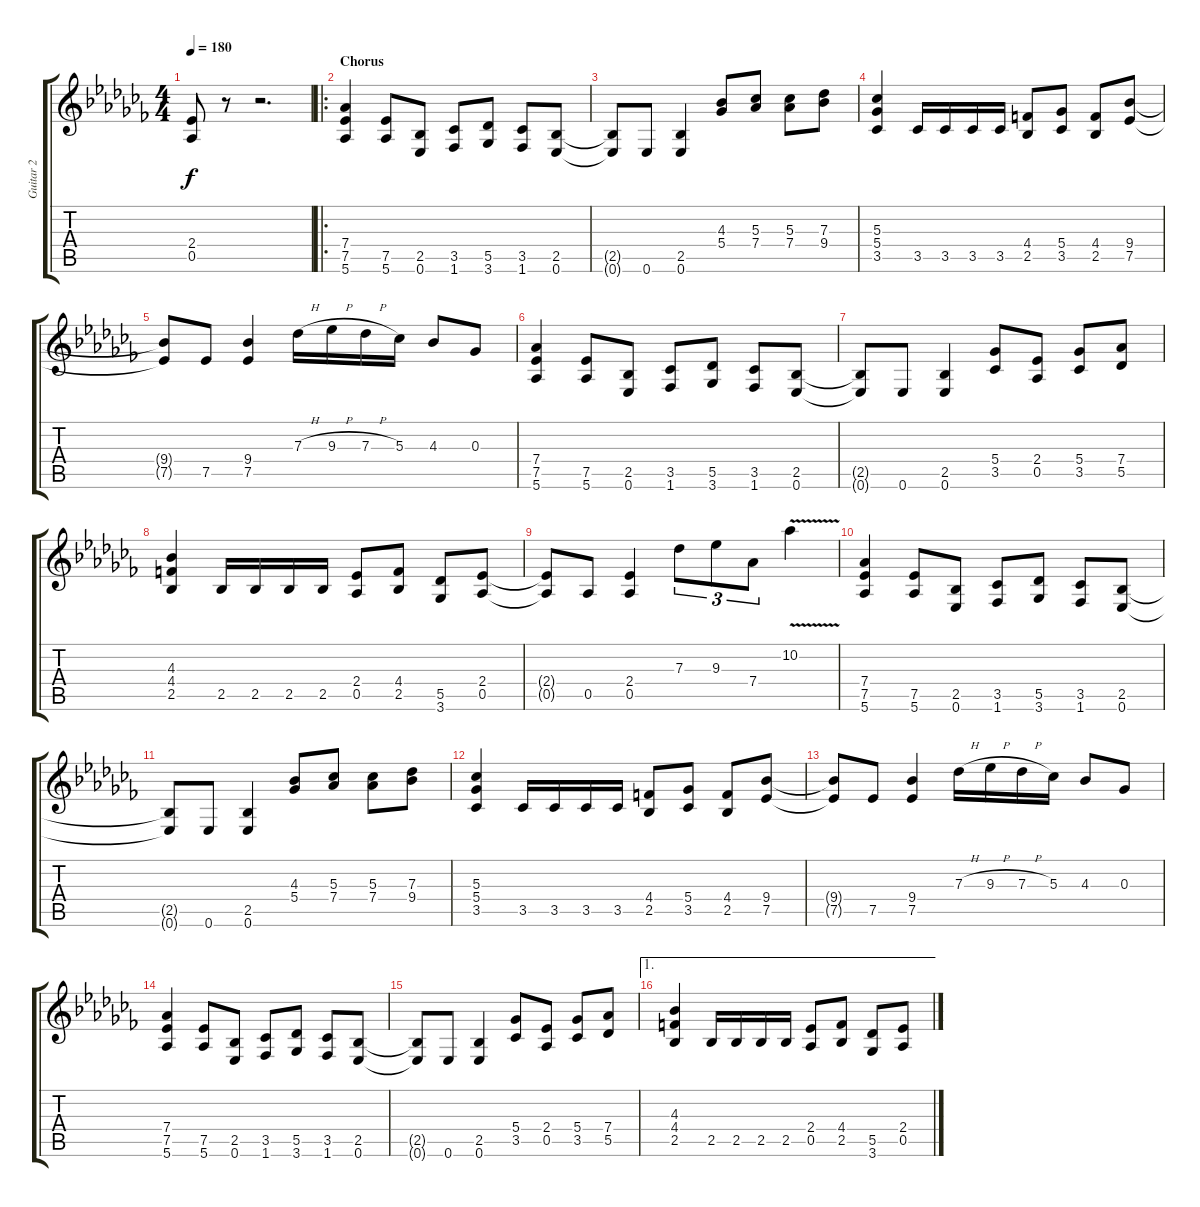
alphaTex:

\track ("Guitar 2" "Guitar 2") {instrument distortionguitar}
\staff {score tabs}
\tuning (Eb4 Bb3 Gb3 Db3 Ab2 Eb2) {hide}
\ts (4 4)
\tempo 180
\clef g2
\ks abminor
(2.4 0.5).8{dy f} r.8 r.2{d} |
\ro
\section ("" "Chorus")
(7.4 7.5 5.6).4 (7.5 5.6).8 (2.5 0.6).8 (3.5 1.6).8 (5.5 3.6).8 (3.5 1.6).8 (2.5 0.6).8 |
(2.5{t} 0.6{t}).8 0.6.8 (2.5 0.6).4 (4.3 5.4).8 (5.3 7.4).8 (5.3 7.4).8 (7.3 9.4).8 |
(5.3 5.4 3.5).4 3.5.16 3.5.16 3.5.16 3.5.16 (4.4 2.5).8 (5.4 3.5).8 (4.4 2.5).8 (9.4 7.5).8 |
(9.4{t} 7.5{t}).8 7.5.8 (9.4 7.5).4 7.3{h}.16 9.3{h}.16 7.3{h}.16 5.3.16 4.3.8 0.3.8 |
(7.4 7.5 5.6).4 (7.5 5.6).8 (2.5 0.6).8 (3.5 1.6).8 (5.5 3.6).8 (3.5 1.6).8 (2.5 0.6).8 |
(2.5{t} 0.6{t}).8 0.6.8 (2.5 0.6).4 (5.4 3.5).8 (2.4 0.5).8 (5.4 3.5).8 (7.4 5.5).8 |
(4.3 4.4 2.5).4 2.5.16 2.5.16 2.5.16 2.5.16 (2.4 0.5).8 (4.4 2.5).8 (5.5 3.6).8 (2.4 0.5).8 |
(2.4{t} 0.5{t}).8 0.5.8 (2.4 0.5).4 7.3.8{tu (3 2)} 9.3.8{tu (3 2)} 7.4.8{tu (3 2)} 10.2{v}.4 |
(7.4 7.5 5.6).4 (7.5 5.6).8 (2.5 0.6).8 (3.5 1.6).8 (5.5 3.6).8 (3.5 1.6).8 (2.5 0.6).8 |
(2.5{t} 0.6{t}).8 0.6.8 (2.5 0.6).4 (4.3 5.4).8 (5.3 7.4).8 (5.3 7.4).8 (7.3 9.4).8 |
(5.3 5.4 3.5).4 3.5.16 3.5.16 3.5.16 3.5.16 (4.4 2.5).8 (5.4 3.5).8 (4.4 2.5).8 (9.4 7.5).8 |
(9.4{t} 7.5{t}).8 7.5.8 (9.4 7.5).4 7.3{h}.16 9.3{h}.16 7.3{h}.16 5.3.16 4.3.8 0.3.8 |
(7.4 7.5 5.6).4 (7.5 5.6).8 (2.5 0.6).8 (3.5 1.6).8 (5.5 3.6).8 (3.5 1.6).8 (2.5 0.6).8 |
(2.5{t} 0.6{t}).8 0.6.8 (2.5 0.6).4 (5.4 3.5).8 (2.4 0.5).8 (5.4 3.5).8 (7.4 5.5).8 |
\ae 1
(4.3 4.4 2.5).4 2.5.16 2.5.16 2.5.16 2.5.16 (2.4 0.5).8 (4.4 2.5).8 (5.5 3.6).8 (2.4 0.5).8
